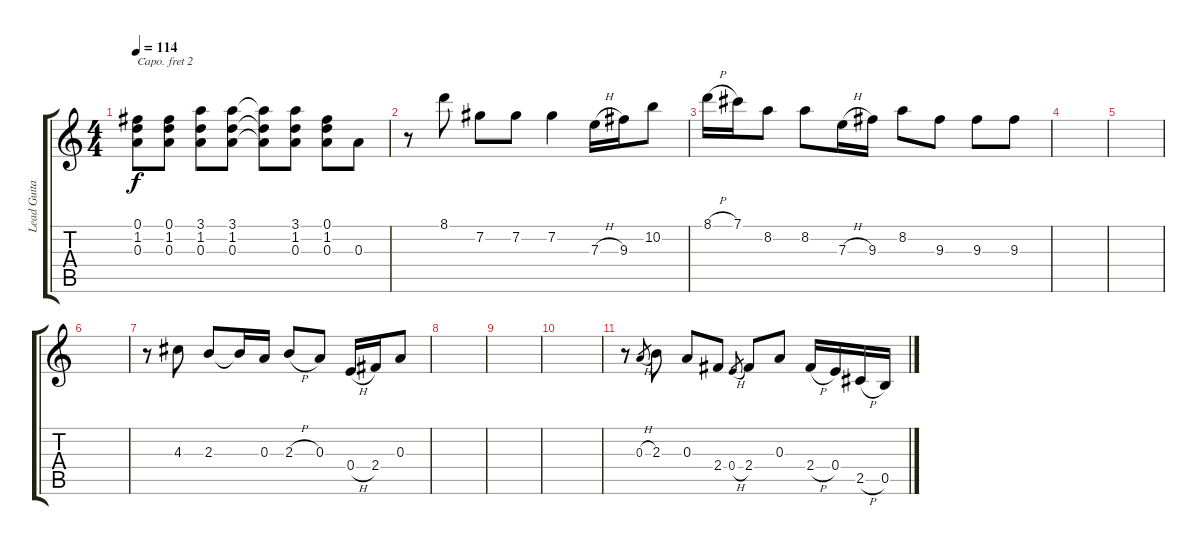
\track ("Lead Guitar 1" "Lead Guita") {instrument distortionguitar}
\staff {score tabs}
\capo 2
\tuning (E4 B3 G3 D3 A2 E2) {hide}
\ts (4 4)
\tempo 114
\clef g2
\ks c
(0.1{t} 1.2{t} 0.3{t}).8{dy f} (0.1 1.2 0.3).8 (3.1 1.2 0.3).8 (3.1 1.2 0.3).8 (3.1{t} 1.2{t} 0.3{t}).8 (3.1 1.2 0.3).8 (0.1 1.2 0.3).8 0.3.8 |
r.8 8.1.8 7.2.8 7.2.8 7.2.4 7.3{h}.16 9.3.16 10.2.8 |
8.1{h}.16 7.1.16 8.2.8 8.2.8 7.3{h}.16 9.3.16 8.2.8 9.3.8 9.3.8 9.3.8 |
|
|
|
r.8 4.3.8 2.3.8 2.3{t}.16 0.3.16 2.3{h}.8 0.3.8 0.4{h}.16 2.4.16 0.3.8 |
|
|
|
r.8 0.3{h}.8{gr} 2.3.8 0.3.8 2.4.8 0.4{h}.8{gr} 2.4.8 0.3.8 2.4{h}.16 0.4.16 2.5{h}.16 0.5.16
